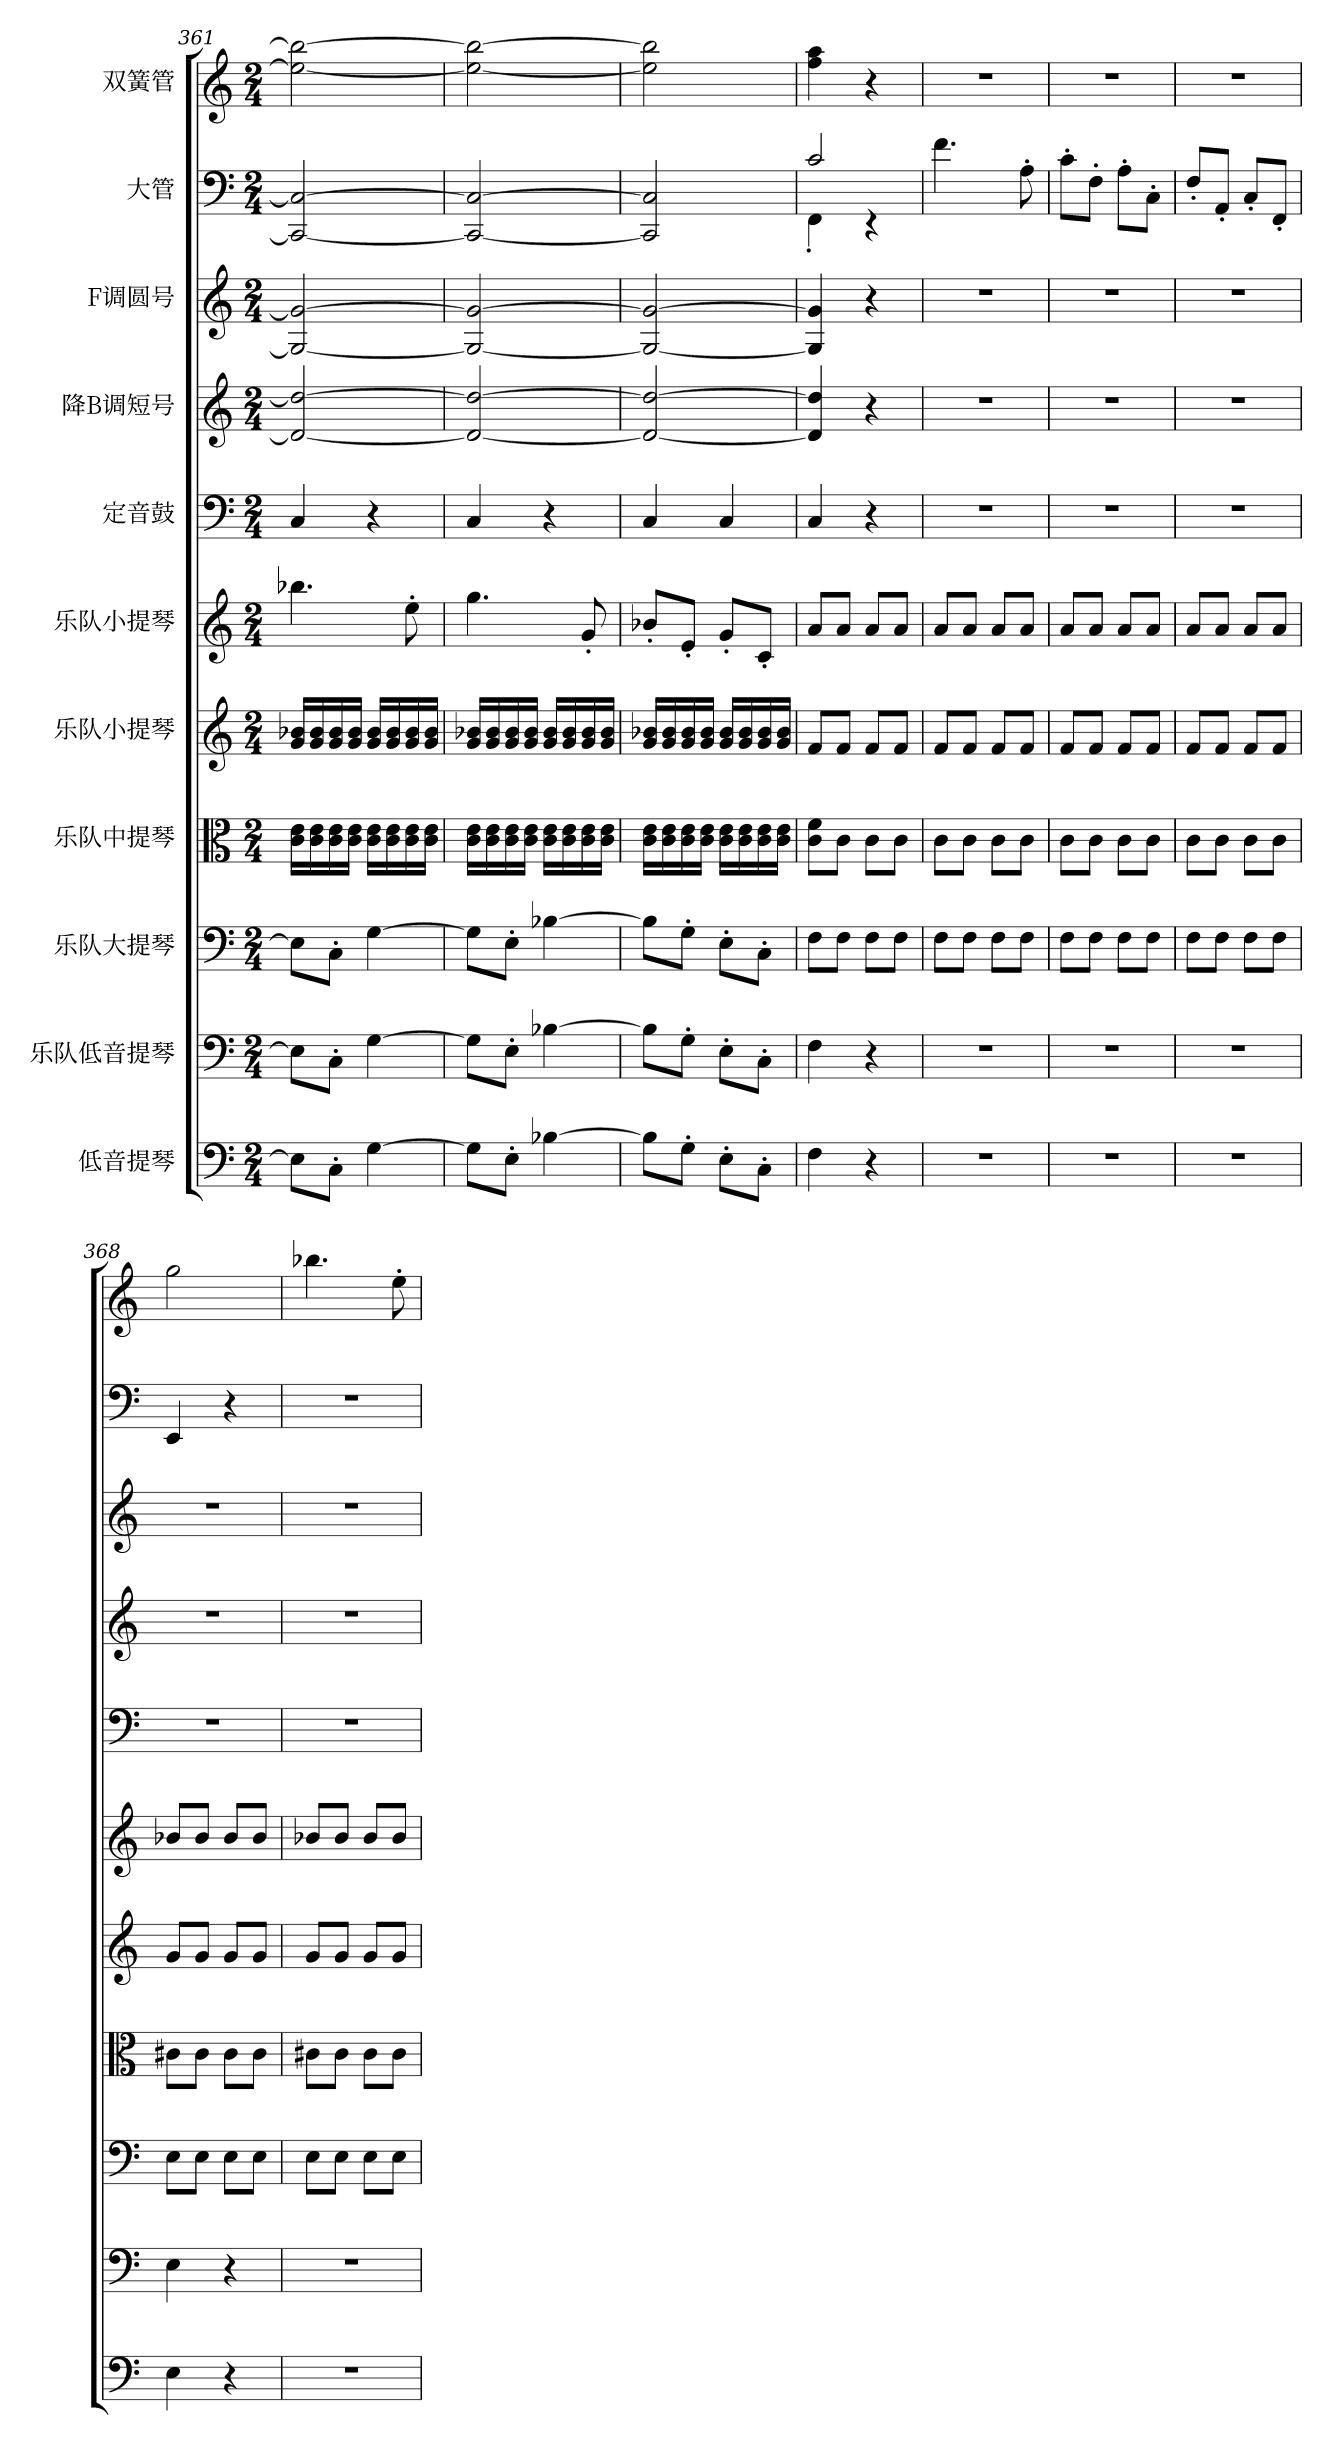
**kern	**kern	**kern	**kern	**kern	**kern	**kern	**kern	**kern	**kern	**kern
*part11	*part10	*part9	*part8	*part7	*part6	*part5	*part4	*part3	*part2	*part1
*staff11	*staff10	*staff9	*staff8	*staff7	*staff6	*staff5	*staff4	*staff3	*staff2	*staff1
*I"低音提琴	*I"乐队低音提琴	*I"乐队大提琴	*I"乐队中提琴	*I"乐队小提琴	*I"乐队小提琴	*I"定音鼓	*I"降B调短号	*I"F调圆号	*I"大管	*I"双簧管
!!LO:PB:g=z
*clefF4	*clefF4	*clefF4	*clefC3	*clefG2	*clefG2	*clefF4	*clefG2	*clefG2	*clefF4	*clefG2
*ITrd7c12	*ITrd7c12	*	*	*	*	*	*ITrd1c2	*ITrd4c7	*	*
*k[]	*k[]	*k[]	*k[]	*k[]	*k[]	*k[]	*k[b-e-]	*k[b-]	*k[]	*k[]
*M2/4	*M2/4	*M2/4	*M2/4	*M2/4	*M2/4	*M2/4	*M2/4	*M2/4	*M2/4	*M2/4
=361	=361	=361	=361	=361	=361	=361	=361	=361	=361	=361
8EE\L]	8EE\L]	8E\L]	16c\ 16e\LL	16g/ 16b-X/LL	4.bb-X\	4C/	2c/_ 2cc/_	2C/_ 2c/_	2CC/_ 2C/_	2ee\_ 2bb-\_
.	.	.	16c\ 16e\	16g/ 16b-/	.	.	.	.	.	.
8CC'\J	8CC'\J	8C'\J	16c\ 16e\	16g/ 16b-/	.	.	.	.	.	.
.	.	.	16c\ 16e\JJ	16g/ 16b-/JJ	.	.	.	.	.	.
[4GG\	[4GG\	[4G\	16c\ 16e\LL	16g/ 16b-/LL	.	4r	.	.	.	.
.	.	.	16c\ 16e\	16g/ 16b-/	.	.	.	.	.	.
.	.	.	16c\ 16e\	16g/ 16b-/	8ee'\	.	.	.	.	.
.	.	.	16c\ 16e\JJ	16g/ 16b-/JJ	.	.	.	.	.	.
=362	=362	=362	=362	=362	=362	=362	=362	=362	=362	=362
8GG\L]	8GG\L]	8G\L]	16c\ 16e\LL	16g/ 16b-X/LL	4.gg\	4C/	2c/_ 2cc/_	2C/_ 2c/_	2CC/_ 2C/_	2ee\_ 2bb-\_
.	.	.	16c\ 16e\	16g/ 16b-/	.	.	.	.	.	.
8EE'\J	8EE'\J	8E'\J	16c\ 16e\	16g/ 16b-/	.	.	.	.	.	.
.	.	.	16c\ 16e\JJ	16g/ 16b-/JJ	.	.	.	.	.	.
[4BB-X\	[4BB-X\	[4B-X\	16c\ 16e\LL	16g/ 16b-/LL	.	4r	.	.	.	.
.	.	.	16c\ 16e\	16g/ 16b-/	.	.	.	.	.	.
.	.	.	16c\ 16e\	16g/ 16b-/	8g'/	.	.	.	.	.
.	.	.	16c\ 16e\JJ	16g/ 16b-/JJ	.	.	.	.	.	.
=363	=363	=363	=363	=363	=363	=363	=363	=363	=363	=363
8BB-\L]	8BB-\L]	8B-\L]	16c\ 16e\LL	16g/ 16b-X/LL	8b-X'/L	4C/	2c/_ 2cc/_	2C/_ 2c/_	2CC/] 2C/]	2ee\] 2bb-\]
.	.	.	16c\ 16e\	16g/ 16b-/	.	.	.	.	.	.
8GG'\J	8GG'\J	8G'\J	16c\ 16e\	16g/ 16b-/	8e'/J	.	.	.	.	.
.	.	.	16c\ 16e\JJ	16g/ 16b-/JJ	.	.	.	.	.	.
8EE'\L	8EE'\L	8E'\L	16c\ 16e\LL	16g/ 16b-/LL	8g'/L	4C/	.	.	.	.
.	.	.	16c\ 16e\	16g/ 16b-/	.	.	.	.	.	.
8CC'\J	8CC'\J	8C'\J	16c\ 16e\	16g/ 16b-/	8c'/J	.	.	.	.	.
.	.	.	16c\ 16e\JJ	16g/ 16b-/JJ	.	.	.	.	.	.
=364	=364	=364	=364	=364	=364	=364	=364	=364	=364	=364
*	*	*	*	*	*	*	*	*	*^	*
4FF\	4FF\	8F\L	8c\ 8f\L	8f/L	8a/L	4C/	4c/] 4cc/]	4C/] 4c/]	2c/	4FF'\	4ff\ 4aa\
.	.	8F\J	8c\J	8f/J	8a/J	.	.	.	.	.	.
4r	4r	8F\L	8c\L	8f/L	8a/L	4r	4r	4r	.	4r	4r
.	.	8F\J	8c\J	8f/J	8a/J	.	.	.	.	.	.
*	*	*	*	*	*	*	*	*	*v	*v	*
=365	=365	=365	=365	=365	=365	=365	=365	=365	=365	=365
2r	2r	8F\L	8c\L	8f/L	8a/L	2r	2r	2r	4.f\	2r
.	.	8F\J	8c\J	8f/J	8a/J	.	.	.	.	.
.	.	8F\L	8c\L	8f/L	8a/L	.	.	.	.	.
.	.	8F\J	8c\J	8f/J	8a/J	.	.	.	8A'\	.
=366	=366	=366	=366	=366	=366	=366	=366	=366	=366	=366
2r	2r	8F\L	8c\L	8f/L	8a/L	2r	2r	2r	8c'\L	2r
.	.	8F\J	8c\J	8f/J	8a/J	.	.	.	8F'\J	.
.	.	8F\L	8c\L	8f/L	8a/L	.	.	.	8A'\L	.
.	.	8F\J	8c\J	8f/J	8a/J	.	.	.	8C'\J	.
!!LO:PB:g=z
=367	=367	=367	=367	=367	=367	=367	=367	=367	=367	=367
2r	2r	8F\L	8c\L	8f/L	8a/L	2r	2r	2r	8F'/L	2r
.	.	8F\J	8c\J	8f/J	8a/J	.	.	.	8AA'/J	.
.	.	8F\L	8c\L	8f/L	8a/L	.	.	.	8C'/L	.
.	.	8F\J	8c\J	8f/J	8a/J	.	.	.	8FF'/J	.
=368	=368	=368	=368	=368	=368	=368	=368	=368	=368	=368
4EE\	4EE\	8E\L	8c#X\L	8g/L	8b-X/L	2r	2r	2r	4EE/	2gg\
.	.	8E\J	8c#\J	8g/J	8b-/J	.	.	.	.	.
4r	4r	8E\L	8c#\L	8g/L	8b-/L	.	.	.	4r	.
.	.	8E\J	8c#\J	8g/J	8b-/J	.	.	.	.	.
=369	=369	=369	=369	=369	=369	=369	=369	=369	=369	=369
2r	2r	8E\L	8c#X\L	8g/L	8b-X/L	2r	2r	2r	2r	4.bb-X\
.	.	8E\J	8c#\J	8g/J	8b-/J	.	.	.	.	.
.	.	8E\L	8c#\L	8g/L	8b-/L	.	.	.	.	.
.	.	8E\J	8c#\J	8g/J	8b-/J	.	.	.	.	8ee'\
=	=	=	=	=	=	=	=	=	=	=
*-	*-	*-	*-	*-	*-	*-	*-	*-	*-	*-
